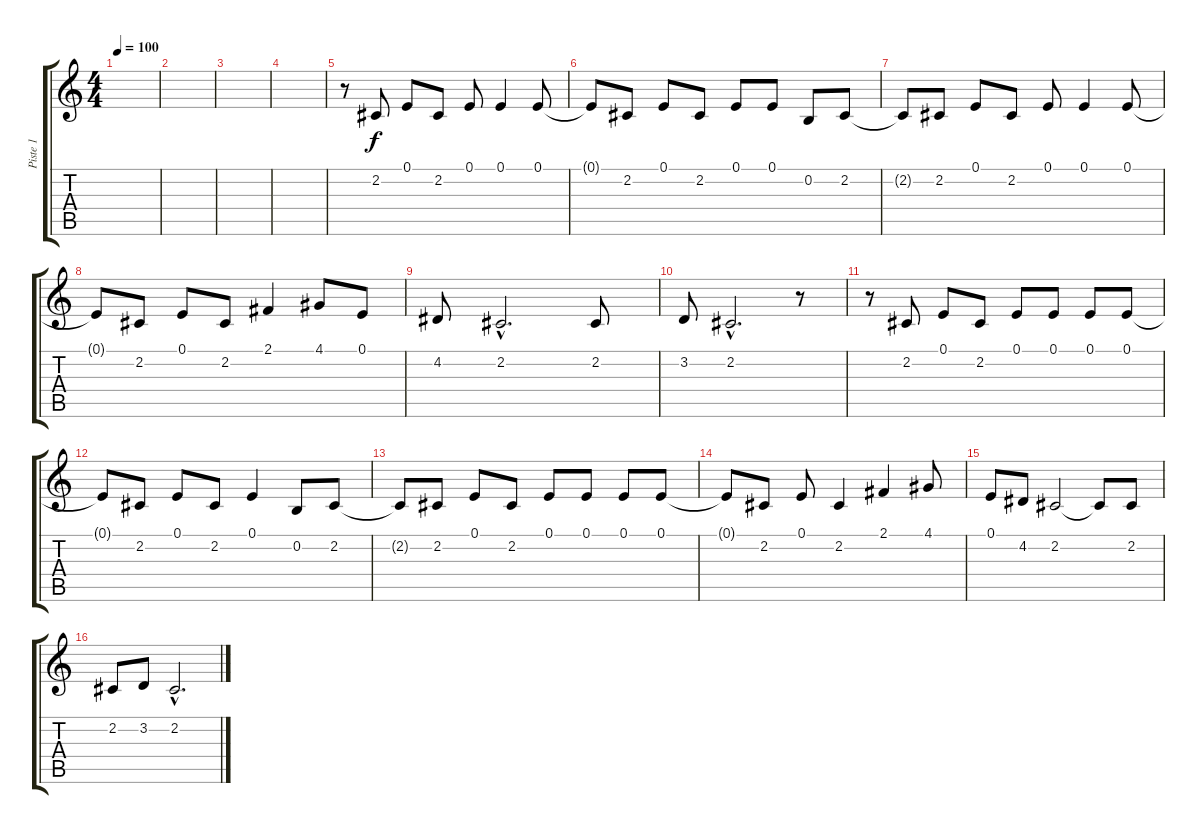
\track ("Piste 1" "Piste 1") {instrument oboe}
\staff {score tabs}
\tuning (E4 B3 G3 D3 A2 E2) {hide}
\ts (4 4)
\tempo 100
\clef g2
\ks c
|
|
|
|
r.8 2.2.8 0.1.8 2.2.8 0.1.8 0.1.4 0.1.8 |
0.1{t}.8 2.2.8 0.1.8 2.2.8 0.1.8 0.1.8 0.2.8 2.2.8 |
2.2{t}.8 2.2.8 0.1.8 2.2.8 0.1.8 0.1.4 0.1.8 |
0.1{t}.8 2.2.8 0.1.8 2.2.8 2.1.4 4.1.8 0.1.8 |
4.2.8 2.2{hac}.2{d} 2.2.8 |
3.2.8 2.2{hac}.2{d} r.8 |
r.8 2.2.8 0.1.8 2.2.8 0.1.8 0.1.8 0.1.8 0.1.8 |
0.1{t}.8 2.2.8 0.1.8 2.2.8 0.1.4 0.2.8 2.2.8 |
2.2{t}.8 2.2.8 0.1.8 2.2.8 0.1.8 0.1.8 0.1.8 0.1.8 |
0.1{t}.8 2.2.8 0.1.8 2.2.4 2.1.4 4.1.8 |
0.1.8 4.2.8 2.2.2 2.2{t}.8 2.2.8 |
2.2.8 3.2.8 2.2{hac}.2{d}
